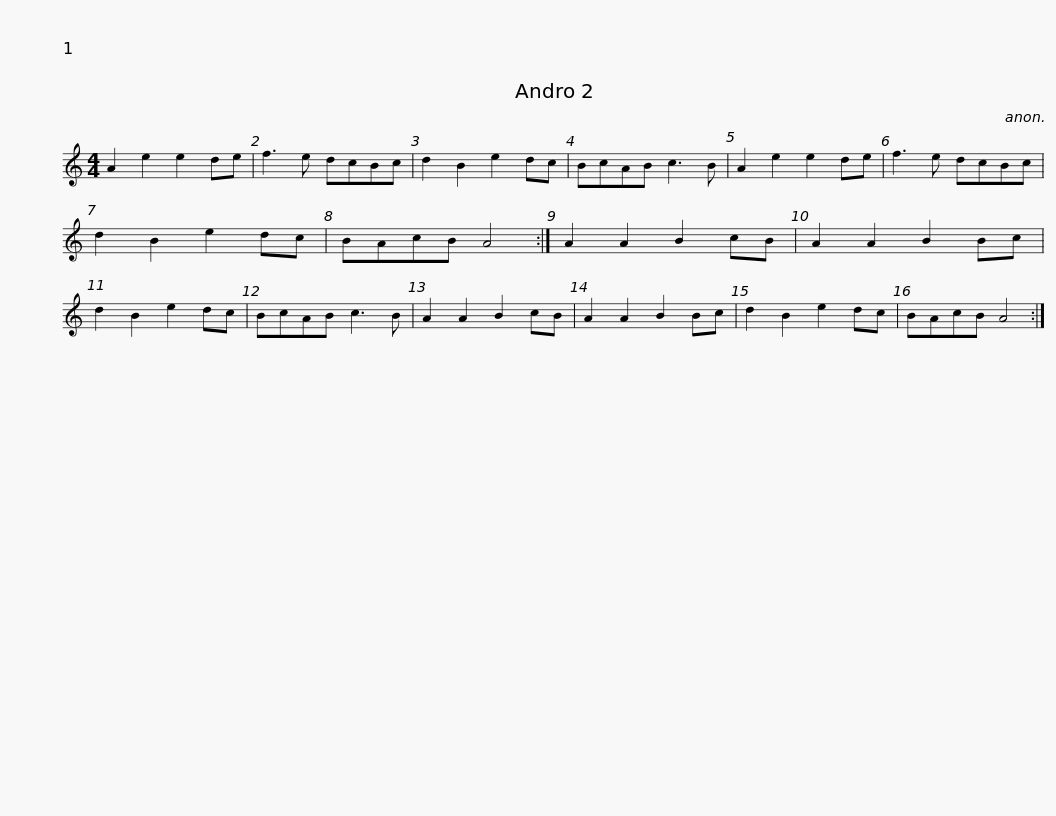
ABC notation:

X:1
L:1/8
M:4/4
I:linebreak $
K:C
V:1 treble
V:1
 A2 e2 e2 de | f3 e dcBc | d2 B2 e2 dc | BcAB c3 B | A2 e2 e2 de | %5
 f3 e dcBc | d2 B2 e2 dc |$ BAcB A4 :| A2 A2 B2 cB | A2 A2 B2 Bc | %10
 d2 B2 e2 dc | BcAB c3 B | A2 A2 B2 cB | A2 A2 B2 Bc | d2 B2 e2 dc |$ %15
 BAcB A4 :| %16
